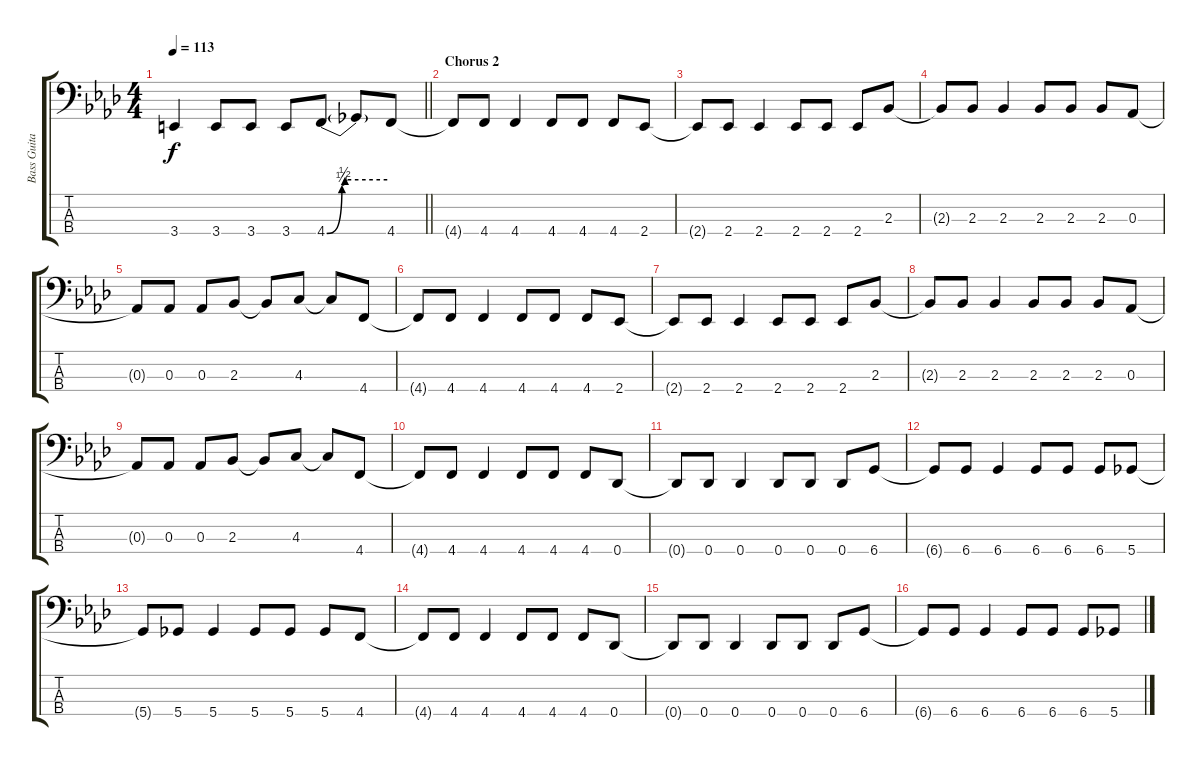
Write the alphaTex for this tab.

\track ("Bass Guitar" "Bass Guita") {instrument electricbassfinger}
\staff {score tabs}
\tuning (Gb2 Db2 Ab1 Db1) {hide}
\ts (4 4)
\tempo 113
\clef f4
\barLineRight lightlight
\ks fminor
3.4{t}.4{dy f} 3.4.8 3.4.8 3.4.8 4.4{be (custom 0 0 15 1 18 2 60 2)}.8 4.4{t}.8 4.4.8 |
\section ("" "Chorus 2")
4.4{t}.8 4.4.8 4.4.4 4.4.8 4.4.8 4.4.8 2.4.8 |
2.4{t}.8 2.4.8 2.4.4 2.4.8 2.4.8 2.4.8 2.3.8 |
2.3{t}.8 2.3.8 2.3.4 2.3.8 2.3.8 2.3.8 0.3.8 |
0.3{t}.8 0.3.8 0.3.8 2.3.8 2.3{t}.8 4.3.8 4.3{t}.8 4.4.8 |
4.4{t}.8 4.4.8 4.4.4 4.4.8 4.4.8 4.4.8 2.4.8 |
2.4{t}.8 2.4.8 2.4.4 2.4.8 2.4.8 2.4.8 2.3.8 |
2.3{t}.8 2.3.8 2.3.4 2.3.8 2.3.8 2.3.8 0.3.8 |
0.3{t}.8 0.3.8 0.3.8 2.3.8 2.3{t}.8 4.3.8 4.3{t}.8 4.4.8 |
4.4{t}.8 4.4.8 4.4.4 4.4.8 4.4.8 4.4.8 0.4.8 |
0.4{t}.8 0.4.8 0.4.4 0.4.8 0.4.8 0.4.8 6.4.8 |
6.4{t}.8 6.4.8 6.4.4 6.4.8 6.4.8 6.4.8 5.4.8 |
5.4{t}.8 5.4.8 5.4.4 5.4.8 5.4.8 5.4.8 4.4.8 |
4.4{t}.8 4.4.8 4.4.4 4.4.8 4.4.8 4.4.8 0.4.8 |
0.4{t}.8 0.4.8 0.4.4 0.4.8 0.4.8 0.4.8 6.4.8 |
6.4{t}.8 6.4.8 6.4.4 6.4.8 6.4.8 6.4.8 5.4.8
